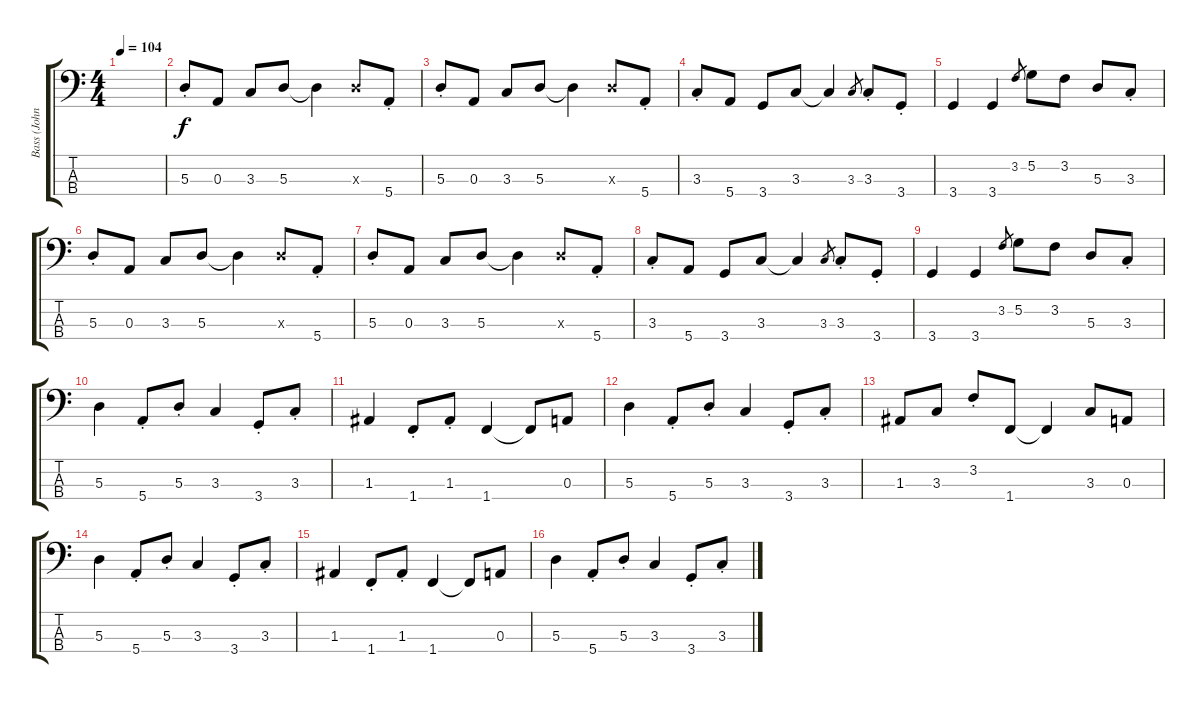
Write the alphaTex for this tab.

\track ("Bass (John Illsley)" "Bass (John") {instrument electricbassfinger}
\staff {score tabs}
\tuning (G2 D2 A1 E1) {hide}
\ts (4 4)
\tempo 104
\clef f4
\ks c
|
5.3{st}.8 0.3.8 3.3.8 5.3.8 5.3{t}.4 5.3{x}.8 5.4{st}.8 |
5.3{st}.8 0.3.8 3.3.8 5.3.8 5.3{t}.4 5.3{x}.8 5.4{st}.8 |
3.3{st}.8 5.4.8 3.4.8 3.3.8 3.3{t}.4 3.3.8{gr} 3.3{st}.8 3.4{st}.8 |
3.4.4 3.4.4 3.2.8{gr} 5.2.8 3.2.8 5.3.8 3.3{st}.8 |
5.3{st}.8 0.3.8 3.3.8 5.3.8 5.3{t}.4 5.3{x}.8 5.4{st}.8 |
5.3{st}.8 0.3.8 3.3.8 5.3.8 5.3{t}.4 5.3{x}.8 5.4{st}.8 |
3.3{st}.8 5.4.8 3.4.8 3.3.8 3.3{t}.4 3.3.8{gr} 3.3{st}.8 3.4{st}.8 |
3.4.4 3.4.4 3.2.8{gr} 5.2.8 3.2.8 5.3.8 3.3{st}.8 |
5.3.4 5.4{st}.8 5.3{st}.8 3.3.4 3.4{st}.8 3.3{st}.8 |
1.3.4 1.4{st}.8 1.3{st}.8 1.4.4 1.4{t}.8 0.3.8 |
5.3.4 5.4{st}.8 5.3{st}.8 3.3.4 3.4{st}.8 3.3{st}.8 |
1.3.8 3.3.8 3.2{st}.8 1.4.8 1.4{t}.4 3.3.8 0.3.8 |
5.3.4 5.4{st}.8 5.3{st}.8 3.3.4 3.4{st}.8 3.3{st}.8 |
1.3.4 1.4{st}.8 1.3{st}.8 1.4.4 1.4{t}.8 0.3.8 |
5.3.4 5.4{st}.8 5.3{st}.8 3.3.4 3.4{st}.8 3.3{st}.8
